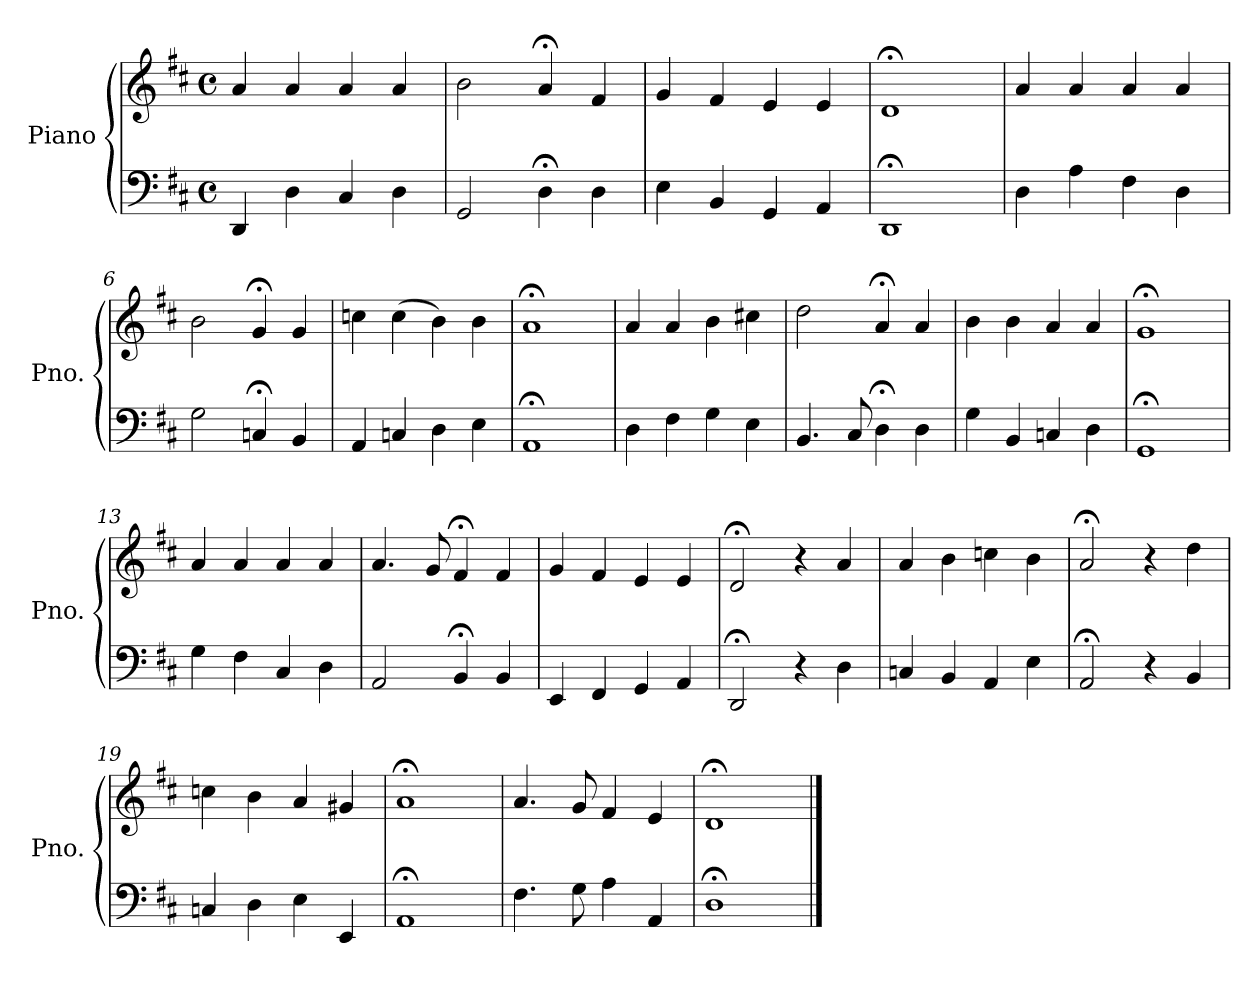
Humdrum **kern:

**kern	**kern
*part1	*part1
*staff2	*staff1
*I"Piano	*
*I'Pno.	*
*clefF4	*clefG2
*k[f#c#]	*k[f#c#]
*M4/4	*M4/4
*met(c)	*met(c)
=1	=1
4DD/	4a/
4D\	4a/
4C#/	4a/
4D\	4a/
=2	=2
2GG/	2b\
4D;<\	4a;</
4D\	4f#/
=3	=3
4E\	4g/
4BB/	4f#/
4GG/	4e/
4AA/	4e/
=4	=4
1DD;<	1d;<
=5	=5
4D\	4a/
4A\	4a/
4F#\	4a/
4D\	4a/
=6	=6
2G\	2b\
4Cn;</	4g;</
4BB/	4g/
=7	=7
4AA/	4ccn\
4Cn/	(4cc\
4D\	4b\)
4E\	4b\
=8	=8
1AA;<	1a;<
!!LO:LB:g=z
=9	=9
4D\	4a/
4F#\	4a/
4G\	4b\
4E\	4cc#X\
=10	=10
4.BB/	2dd\
8C#/	.
4D;<\	4a;</
4D\	4a/
=11	=11
4G\	4b\
4BB/	4b\
4Cn/	4a/
4D\	4a/
=12	=12
1GG;<	1g;<
=13	=13
4G\	4a/
4F#\	4a/
4C#/	4a/
4D\	4a/
=14	=14
2AA/	4.a/
.	8g/
4BB;</	4f#;</
4BB/	4f#/
=15	=15
4EE/	4g/
4FF#/	4f#/
4GG/	4e/
4AA/	4e/
=16	=16
2DD;</	2d;</
4r	4r
4D\	4a/
!!LO:LB:g=z
=17	=17
4Cn/	4a/
4BB/	4b\
4AA/	4ccn\
4E\	4b\
=18	=18
2AA;</	2a;</
4r	4r
4BB/	4dd\
=19	=19
4Cn/	4ccn\
4D\	4b\
4E\	4a/
4EE/	4g#X/
=20	=20
1AA;<	1a;<
=21	=21
4.F#\	4.a/
8G\	8g/
4A\	4f#/
4AA/	4e/
=22	=22
1D;<	1d;<
==	==
*-	*-
